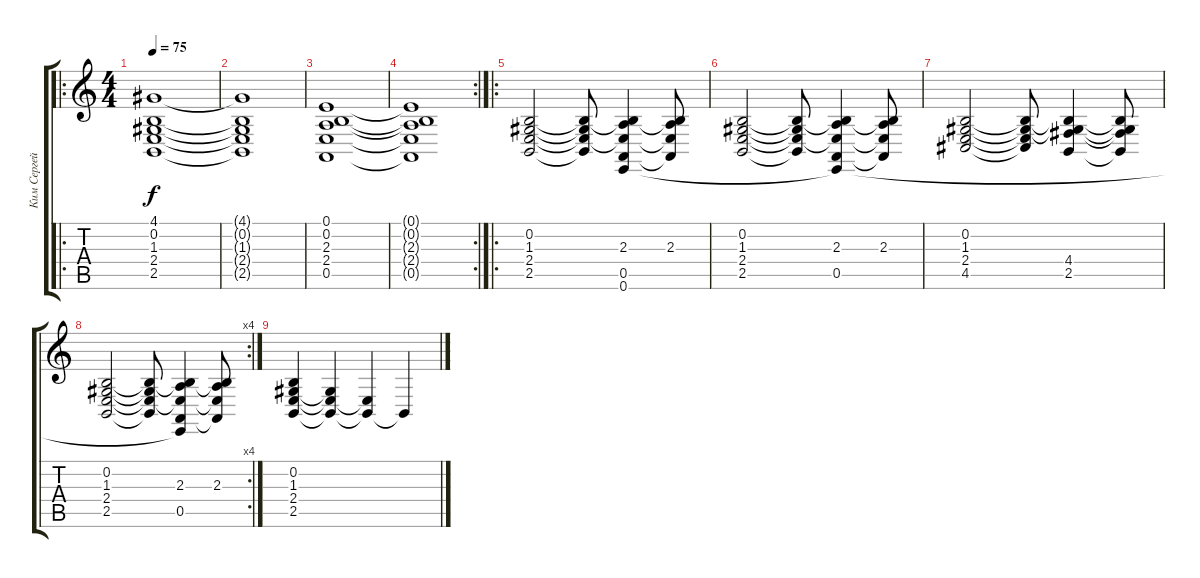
\track ("Ким Сергей" "Ким Сергей") {instrument synthstrings1}
\staff {score tabs}
\tuning (E4 B3 G3 D3 A2 E2) {hide}
\ro
\ts (4 4)
\tempo 75
\clef g2
\ks c
(4.1 0.2 1.3 2.4 2.5).1{dy f} |
(4.1{t} 0.2{t} 1.3{t} 2.4{t} 2.5{t}).1 |
(0.1 0.2 2.3 2.4 0.5).1 |
\rc 2
(0.1{t} 0.2{t} 2.3{t} 2.4{t} 0.5{t}).1 |
\ro
(0.2 1.3 2.4 2.5).2 (0.2{t} 1.3{t} 2.4{t} 2.5{t}).8 (0.2{t} 2.3 2.4{t} 0.5 0.6).4 (0.2{t} 2.3 2.4{t} 0.5{t}).8 |
(0.2 1.3 2.4 2.5).2 (0.2{t} 1.3{t} 2.4{t} 2.5{t}).8 (0.2{t} 2.3 2.4{t} 0.5 0.6{t}).4 (0.2{t} 2.3 2.4{t} 0.5{t}).8 |
(0.2 1.3 2.4 4.5).2 (0.2{t} 1.3{t} 2.4{t} 4.5{t}).8 (0.2{t} 1.3{t} 4.4 2.5).4 (0.2{t} 1.3{t} 4.4{t} 2.5{t}).8 |
\rc 4
(0.2 1.3 2.4 2.5).2 (0.2{t} 1.3{t} 2.4{t} 2.5{t}).8 (0.2{t} 2.3 2.4{t} 0.5 0.6{t}).4 (0.2{t} 2.3 2.4{t} 0.5{t}).8 |
(0.2 1.3 2.4 2.5).4 (1.3{t} 2.4{t} 2.5{t}).4 (2.4{t} 2.5{t}).4 2.5{t}.4
